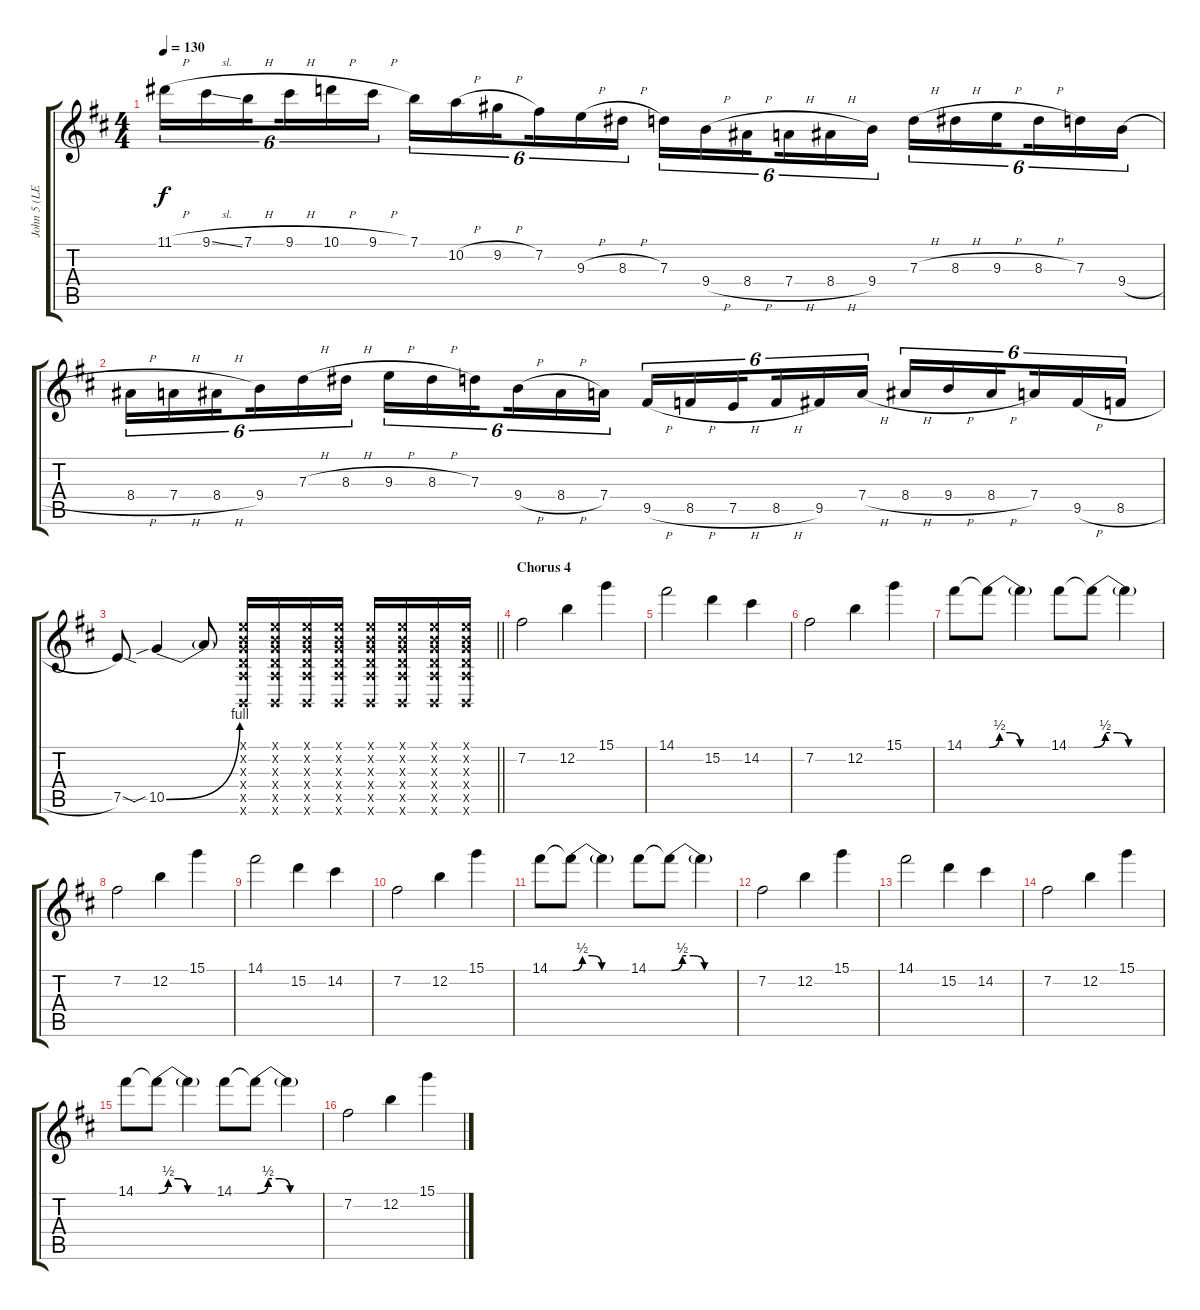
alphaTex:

\track ("John 5 (LEAD)" "John 5 (LE") {instrument overdrivenguitar}
\staff {score tabs}
\tuning (E4 B3 G3 D3 A2 B1) {hide}
\ts (4 4)
\tempo 130
\clef g2
\ks d
11.1{h}.16{tu (6 4) dy f} 9.1{sl}.16{tu (6 4)} 7.1{h}.16{tu (6 4) beam splitsecondary} 9.1{h}.16{tu (6 4)} 10.1{h}.16{tu (6 4)} 9.1{h}.16{tu (6 4)} 7.1.16{tu (6 4)} 10.2{h}.16{tu (6 4)} 9.2{h}.16{tu (6 4) beam splitsecondary} 7.2.16{tu (6 4)} 9.3{h}.16{tu (6 4)} 8.3{h}.16{tu (6 4)} 7.3.16{tu (6 4)} 9.4{h}.16{tu (6 4)} 8.4{h}.16{tu (6 4) beam splitsecondary} 7.4{h}.16{tu (6 4)} 8.4{h}.16{tu (6 4)} 9.4.16{tu (6 4)} 7.3{h}.16{tu (6 4)} 8.3{h}.16{tu (6 4)} 9.3{h}.16{tu (6 4) beam splitsecondary} 8.3{h}.16{tu (6 4)} 7.3.16{tu (6 4)} 9.4{h}.16{tu (6 4)} |
8.4{h}.16{tu (6 4)} 7.4{h}.16{tu (6 4)} 8.4{h}.16{tu (6 4) beam splitsecondary} 9.4.16{tu (6 4)} 7.3{h}.16{tu (6 4)} 8.3{h}.16{tu (6 4)} 9.3{h}.16{tu (6 4)} 8.3{h}.16{tu (6 4)} 7.3.16{tu (6 4) beam splitsecondary} 9.4{h}.16{tu (6 4)} 8.4{h}.16{tu (6 4)} 7.4.16{tu (6 4)} 9.5{h}.16{tu (6 4)} 8.5{h}.16{tu (6 4)} 7.5{h}.16{tu (6 4) beam splitsecondary} 8.5{h}.16{tu (6 4)} 9.5.16{tu (6 4)} 7.4{h}.16{tu (6 4)} 8.4{h}.16{tu (6 4)} 9.4{h}.16{tu (6 4)} 8.4{h}.16{tu (6 4) beam splitsecondary} 7.4.16{tu (6 4)} 9.5{h}.16{tu (6 4)} 8.5{h}.16{tu (6 4)} |
\barLineRight lightlight
7.5{sod}.8 10.5{be (bend 0 0 60 4) sib}.4 10.5{t}.8 (0.1{x} 0.2{x} 0.3{x} 0.4{x} 0.5{x} 0.6{x}).16 (0.1{x} 0.2{x} 0.3{x} 0.4{x} 0.5{x} 0.6{x}).16 (0.1{x} 0.2{x} 0.3{x} 0.4{x} 0.5{x} 0.6{x}).16 (0.1{x} 0.2{x} 0.3{x} 0.4{x} 0.5{x} 0.6{x}).16 (0.1{x} 0.2{x} 0.3{x} 0.4{x} 0.5{x} 0.6{x}).16 (0.1{x} 0.2{x} 0.3{x} 0.4{x} 0.5{x} 0.6{x}).16 (0.1{x} 0.2{x} 0.3{x} 0.4{x} 0.5{x} 0.6{x}).16 (0.1{x} 0.2{x} 0.3{x} 0.4{x} 0.5{x} 0.6{x}).16 |
\section ("" "Chorus 4")
7.2.2 12.2.4 15.1.4 |
14.1.2 15.2.4 14.2.4 |
7.2.2 12.2.4 15.1.4 |
14.1.8 14.1{be (custom 0 0 10 2 20 2 30 0 60 0) t}.8 14.1{t}.4 14.1.8 14.1{be (custom 0 0 10 2 20 2 30 0 60 0) t}.8 14.1{t}.4 |
7.2.2 12.2.4 15.1.4 |
14.1.2 15.2.4 14.2.4 |
7.2.2 12.2.4 15.1.4 |
14.1.8 14.1{be (custom 0 0 10 2 20 2 30 0 60 0) t}.8 14.1{t}.4 14.1.8 14.1{be (custom 0 0 10 2 20 2 30 0 60 0) t}.8 14.1{t}.4 |
7.2.2 12.2.4 15.1.4 |
14.1.2 15.2.4 14.2.4 |
7.2.2 12.2.4 15.1.4 |
14.1.8 14.1{be (custom 0 0 10 2 20 2 30 0 60 0) t}.8 14.1{t}.4 14.1.8 14.1{be (custom 0 0 10 2 20 2 30 0 60 0) t}.8 14.1{t}.4 |
7.2.2 12.2.4 15.1.4
